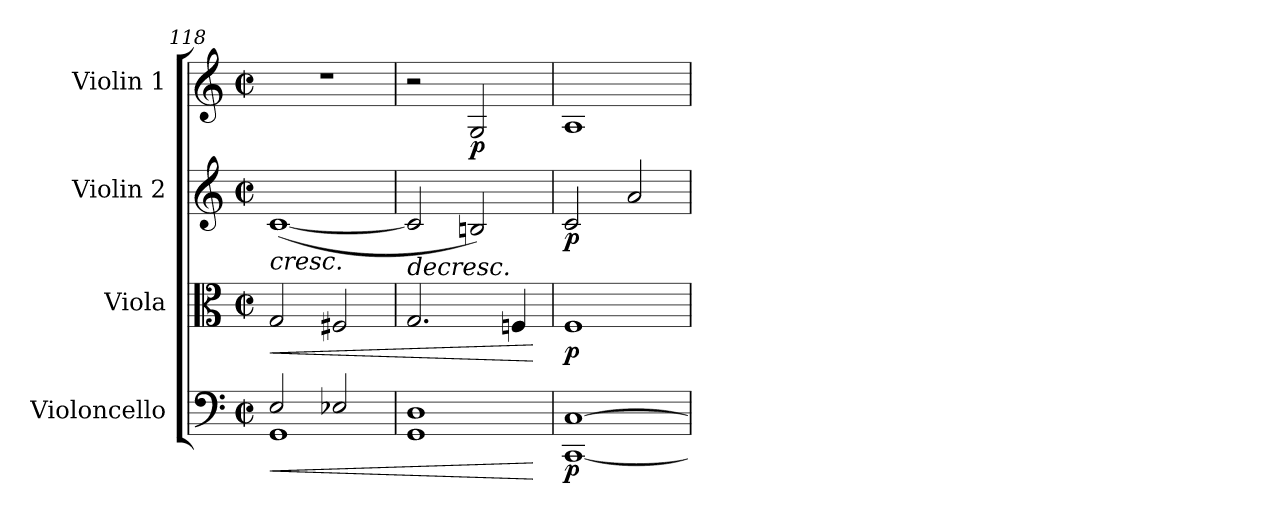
**kern	**dynam	**kern	**dynam	**kern	**dynam	**kern	**dynam
*part4	*part4	*part3	*part3	*part2	*part2	*part1	*part1
*staff4	*staff4	*staff3	*staff3	*staff2	*staff2	*staff1	*staff1
*I"Violoncello	*	*I"Viola	*	*I"Violin 2	*	*I"Violin 1	*
*I'Vc	*	*I'Vla	*	*I'Vln	*	*I'Vln	*
*clefF4	*	*clefC3	*	*clefG2	*	*clefG2	*
*k[]	*	*k[]	*	*k[]	*	*k[]	*
*M2/2	*	*M2/2	*	*M2/2	*	*M2/2	*
*met(c|)	*	*met(c|)	*	*met(c|)	*	*met(c|)	*
=118	=118	=118	=118	=118	=118	=118	=118
!	!LO:HP:b	!	!LO:HP:b	!	!LO:HP:b	!	!
*^	*	*	*	*	*	*	*
2E/	1GG	<	2G/	<	([1c	<	1r	.
2E-X/	.	.	2F#X/	.	.	.	.	.
=119	=119	=119	=119	=119	=119	=119	=119	=119
!	!	!	!	!	!	!LO:HP:b	!	!
1D	1GG	.	2.G/	.	2c/]	>	2r	.
!	!	!	!	!	!	!	!	!LO:DY:b
.	.	.	.	.	2Bn/)	.	2G/	p
.	.	.	4Fn/	.	.	.	.	.
*v	*v	*	*	*	*	*	*	*
.	[	.	[	.	[	.	.
!!LO:LB:g=z
=120	=120	=120	=120	=120	=120	=120	=120
!	!LO:DY:b	!	!LO:DY:b	!	!LO:DY:b	!	!
[1CC [1C	p	1F	p	2c/	p	1A	.
.	.	.	.	2a/	.	.	.
.	.	.	.	.	]	.	.
=	=	=	=	=	=	=	=
*-	*-	*-	*-	*-	*-	*-	*-
